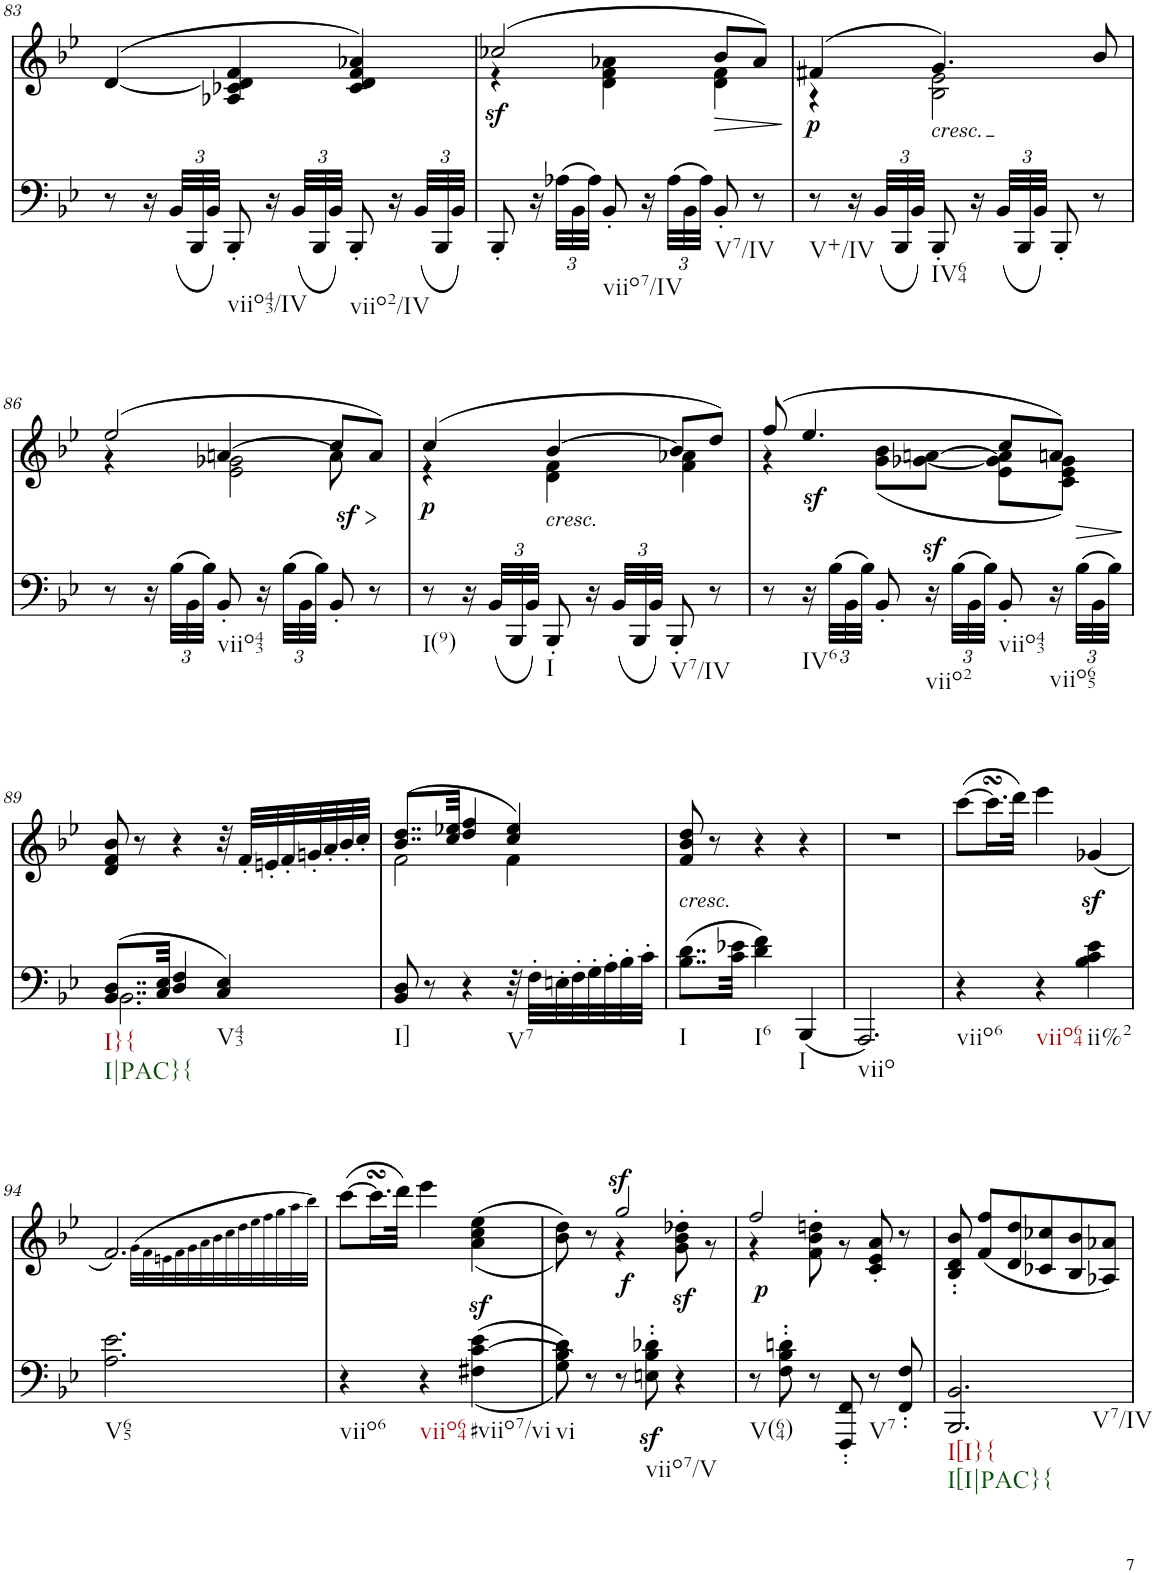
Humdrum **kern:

**kern	**dynam	**kern	**text	**dynam
*part2	*part2	*part1	*part1	*part1
*staff2	*staff2	*staff1	*staff1	*staff1
*I"Piano	*	*I"Piano	*	*
*I'Pno	*	*I'Pno	*	*
!!LO:PB:g=z
*clefF4	*	*clefG2	*	*
*k[b-e-]	*	*k[b-e-]	*	*
*B-:	*	*B-:	*	*
*M3/4	*	*M3/4	*	*
=83	=83	=83	=83	=83
8r	.	(>[4d/	.	.
16r	.	.	.	.
*Xbrackettup	*	*	*	*
(48BB-/LLL	.	.	.	.
48BBB-/	.	.	.	.
48BB-/JJJ)	.	.	.	.
!LO:TX:b:t=viio43/IV	!	!	!	!
8BBB-'/	.	4A-X/ 4c-X/ 4d/] 4f/	.	.
16r	.	.	.	.
(48BB-/LLL	.	.	.	.
48BBB-/	.	.	.	.
48BB-/JJJ)	.	.	.	.
!LO:TX:b:t=viio2/IV	!	!	!	!
8BBB-'/	.	4c-/ 4d/ 4f/ 4a-X/)	.	.
16r	.	.	.	.
(48BB-/LLL	.	.	.	.
48BBB-/	.	.	.	.
48BB-/JJJ)	.	.	.	.
=84	=84	=84	=84	=84
*	*	*^	*	*
!	!	!	!	!LO:LY:b	!LO:DY:b
8BBB-'/	.	(2cc-X/	4r	>	sf
16r	.	.	.	.	.
(48A-X\LLL	.	.	.	.	.
48BB-\	.	.	.	.	.
48A-\JJJ)	.	.	.	.	.
!LO:TX:b:t=viio7/IV	!	!	!	!	!
8BB-'/	.	.	4d\ 4f\ 4a-X\	.	.
16r	.	.	.	.	.
(48A-\LLL	.	.	.	.	.
48BB-\	.	.	.	.	.
48A-\JJJ)	.	.	.	.	.
!LO:TX:b:t=V7/IV	!	!	!	!	!
!	!	!	!	!	!LO:HP:b
8BB-'/	.	8b-/L	4d\ 4f\	.	>
8r	.	8a-/J)	.	.	.
*	*	*v	*v	*	*
.	.	.	.	]
=85	=85	=85	=85	=85
*	*	*^	*	*
!LO:TX:b:t=V+/IV	!	!	!	!	!
!	!	!	!	!LO:LY:a	!LO:DY:b
8r	.	(4f#X/	4r	p	p
16r	.	.	.	.	.
(48BB-/LLL	.	.	.	.	.
48BBB-/	.	.	.	.	.
48BB-/JJJ)	.	.	.	.	.
!	!	!LO:TX:b:i:t=cresc.	!	!	!
!LO:TX:b:t=IV64	!	!	!	!	!
8BBB-'/	.	4.g/)	2B-\ 2e-\	.	.
16r	.	.	.	.	.
(48BB-/LLL	.	.	.	.	.
48BBB-/	.	.	.	.	.
48BB-/JJJ)	.	.	.	.	.
8BBB-'/	.	.	.	.	.
8r	.	8b-/	.	.	.
!!LO:LB:g=z
=86	=86	=86	=86	=86	=86
*	*	*	*^	*	*
8r	.	(2ee-/	4r	4ryy	.	.
16r	.	.	.	.	.	.
(48B-\LLL	.	.	.	.	.	.
48BB-\	.	.	.	.	.	.
48B-\JJJ)	.	.	.	.	.	.
!LO:TX:b:t=viio43	!	!	!	!	!	!
!	!	!	!	!	!LO:LY:b	!
8BB-'/	.	.	[4an/	2e-\ 2g-X\	>	.
16r	.	.	.	.	.	.
(48B-\LLL	.	.	.	.	.	.
48BB-\	.	.	.	.	.	.
48B-\JJJ)	.	.	.	.	.	.
!	!	!	!	!	!	!LO:HP:b
!	!	!	!	!	!	!LO:DY:n=1:b
8BB-'/	.	8cc/L	8a\]	.	.	> sf
8r	.	8a/J)	8ryy	.	.	]
*	*	*	*v	*v	*	*
=87	=87	=87	=87	=87	=87
!LO:TX:b:t=I(9)	!	!	!	!	!
!	!	!	!	!LO:LY:b	!LO:DY:b
8r	.	(4cc/	4r	p	p
16r	.	.	.	.	.
(48BB-/LLL	.	.	.	.	.
48BBB-/	.	.	.	.	.
48BB-/JJJ)	.	.	.	.	.
!	!	!LO:TX:b:i:t=cresc.	!	!	!
!LO:TX:b:t=I	!	!	!	!	!
8BBB-'/	.	[4b-/	4d\ 4f\	.	.
16r	.	.	.	.	.
(48BB-/LLL	.	.	.	.	.
48BBB-/	.	.	.	.	.
48BB-/JJJ)	.	.	.	.	.
!LO:TX:b:t=V7/IV	!	!	!	!	!
8BBB-'/	.	8b-/L]	4f\ 4a-X\	.	.
8r	.	8dd/J)	.	.	.
=88	=88	=88	=88	=88	=88
8r	.	(8ff/	4r	.	.
!LO:TX:b:t=IV6	!	!	!	!	!
!	!	!	!	!	!LO:DY:b
16r	.	4.ee-/	.	.	sf
(48B-\LLL	.	.	.	.	.
48BB-\	.	.	.	.	.
48B-\JJJ)	.	.	.	.	.
8BB-'/	.	.	(8g\ 8b-\L	.	.
!LO:TX:b:t=viio2	!	!	!	!	!
!	!LO:DY:a	!	!	!	!
16r	sf	.	[8g-X\ [>8an\J	.	.
(48B-\LLL	.	.	.	.	.
48BB-\	.	.	.	.	.
48B-\JJJ)	.	.	.	.	.
!LO:TX:b:t=viio43	!	!	!	!	!
8BB-'/	.	8cc/L	8e-\ 8g-\] 8a\]L	.	.
!LO:TX:b:t=viio65	!	!	!	!	!
16r	.	8an/J)	8c\ 8e-\ 8g-\J)	.	.
!	!LO:HP:b	!	!	!	!
(48B-\LLL	>	.	.	.	.
48BB-\	.	.	.	.	.
48B-\JJJ)	.	.	.	.	.
*	*	*v	*v	*	*
.	]	.	.	.
!!LO:LB:g=z
=89	=89	=89	=89	=89
*^	*	*	*	*
!LO:TX:b:t=I}{	!	!	!	!	!
!LO:TX:b:t=I|PAC}{	!	!	!	!	!
(8..BB-/ 8..D/L	2.BB-\	.	8d/ 8f/ 8b-/	.	.
.	.	.	8r	.	.
32C/ 32E-/Jkk	.	.	.	.	.
4D/ 4F/	.	.	4r	.	.
!LO:TX:b:t=V43	!	!	!	!	!
4C/ 4E-/)	.	.	32r	.	.
.	.	.	32f'/LLL	.	.
.	.	.	32en'/	.	.
.	.	.	32f'/	.	.
.	.	.	32gn'/	.	.
.	.	.	32a'/	.	.
.	.	.	32b-'/	.	.
.	.	.	32cc'/JJJ	.	.
*v	*v	*	*	*	*
=90	=90	=90	=90	=90
*	*	*^	*	*
!LO:TX:b:t=I]	!	!	!	!	!
8BB-/ 8D/	.	(8..b-/ 8..dd/L	2f\	.	.
8r	.	.	.	.	.
.	.	32cc/ 32ee-X/Jkk	.	.	.
4r	.	4dd/ 4ff/	.	.	.
!LO:TX:b:t=V7	!	!	!	!	!
32r	.	4cc/ 4ee-/)	4f\	.	.
32F'\LLL	.	.	.	.	.
32En'\	.	.	.	.	.
32F'\	.	.	.	.	.
32G'\	.	.	.	.	.
32A'\	.	.	.	.	.
32B-'\	.	.	.	.	.
32c'\JJJ	.	.	.	.	.
*	*	*v	*v	*	*
=91	=91	=91	=91	=91
!	!	!LO:TX:b:i:t=cresc.	!	!
!LO:TX:b:t=I	!	!	!	!
(8..B-\ 8..d\L	.	8f/ 8b-/ 8dd/	.	.
.	.	8r	.	.
32c\ 32e-X\Jkk	.	.	.	.
!LO:TX:b:t=I6	!	!	!	!
4d\ 4f\)	.	4r	.	.
!LO:TX:b:t=I	!	!	!	!
(4BBB-/	.	4r	.	.
=92	=92	=92	=92	=92
!LO:TX:b:t=viio	!	!	!	!
2.AAA/)	.	2.r	.	.
=93	=93	=93	=93	=93
!LO:TX:b:t=viio6	!	!	!	!
4r	.	([8ccc\L	.	.
.	.	16.cccsSSS\L]	.	.
.	.	32ddd\JJk)	.	.
!LO:TX:b:t=viio64	!	!	!	!
4r	.	4eee-\	.	.
!LO:TX:b:t=ii%2	!	!	!	!
4B-\ 4c\ 4e-\	.	(4g-Xz</	.	.
!!LO:LB:g=z
=94	=94	=94	=94	=94
!LO:TX:b:t=V65	!	!	!	!
2.A\ 2.e-\	.	2.f/)	.	.
.	.	(32qg\LLL	.	.
.	.	32qf\	.	.
.	.	32qen\	.	.
.	.	32qf\	.	.
.	.	32qg\	.	.
.	.	32qa\	.	.
.	.	32qb-\	.	.
.	.	32qcc\	.	.
.	.	32qdd\	.	.
.	.	32qee-\	.	.
.	.	32qff\	.	.
.	.	32qgg\	.	.
.	.	32qaa\	.	.
.	.	32qbb-\JJJ)	.	.
=95	=95	=95	=95	=95
!LO:TX:b:t=viio6	!	!	!	!
4r	.	([8ccc\L	.	.
.	.	16.cccsSSS\L]	.	.
.	.	32ddd\JJk)	.	.
!LO:TX:b:t=viio64	!	!	!	!
4r	.	4eee-\	.	.
!LO:TX:b:t=#viio7/vi	!	!	!	!
((<(4F#X\ 4c\ 4e-\	.	(<(4a\z< 4cc\z< 4ee-\z<	.	.
=96	=96	=96	=96	=96
*	*	*^	*	*
!LO:TX:b:t=vi	!	!	!	!	!
8G\ 8B-\ 8d\)))	.	8b-\ 8dd\))	4ryy	.	.
8r	.	8r	.	.	.
!	!	!	!	!	!LO:DY:a
!	!	!	!	!	!LO:DY:n=1:b
8r	.	2gg/	4r	.	sf f
!LO:TX:b:t=viio7/V	!	!	!	!	!
8En\z<' 8B-\z<' 8d-X\z<'	.	.	.	.	.
!	!	!	!	!	!LO:DY:n=2:b
4r	.	.	8g\'> 8b-\'> 8dd-X\'>	.	sf
.	.	.	8r	.	.
=97	=97	=97	=97	=97	=97
!LO:TX:b:t=V(64)	!	!	!	!	!
!	!	!	!	!LO:LY:b	!LO:DY:b
8r	.	2ff/	4r	p	p
8F\' 8B-\' 8dn\'	.	.	.	.	.
8r	.	.	8f\'> 8b-\'> 8ddn\'>	.	.
8FFF/' 8FF/'	.	.	8r	.	.
!LO:TX:b:t=V7	!	!	!	!	!
8r	.	8c/'< 8e-/'< 8a/'<	4ryy	.	.
8FF/' 8F/'	.	8r	.	.	.
*	*	*v	*v	*	*
=98	=98	=98	=98	=98
!LO:TX:b:t=I[I}{	!	!	!	!
!LO:TX:b:t=I[I|PAC}{	!	!	!	!
!LO:TX:b:t=V7/IV	!	!	!	!
2.BBB-/ 2.BB-/	.	8B-/' 8d/' 8b-/'	.	.
.	.	(8f/ 8ff/L	.	.
.	.	8d/ 8dd/	.	.
.	.	8c-X/ 8cc-X/	.	.
.	.	8B-/ 8b-/	.	.
.	.	8A-X/ 8a-X/J)	.	.
=	=	=	=	=
*-	*-	*-	*-	*-
